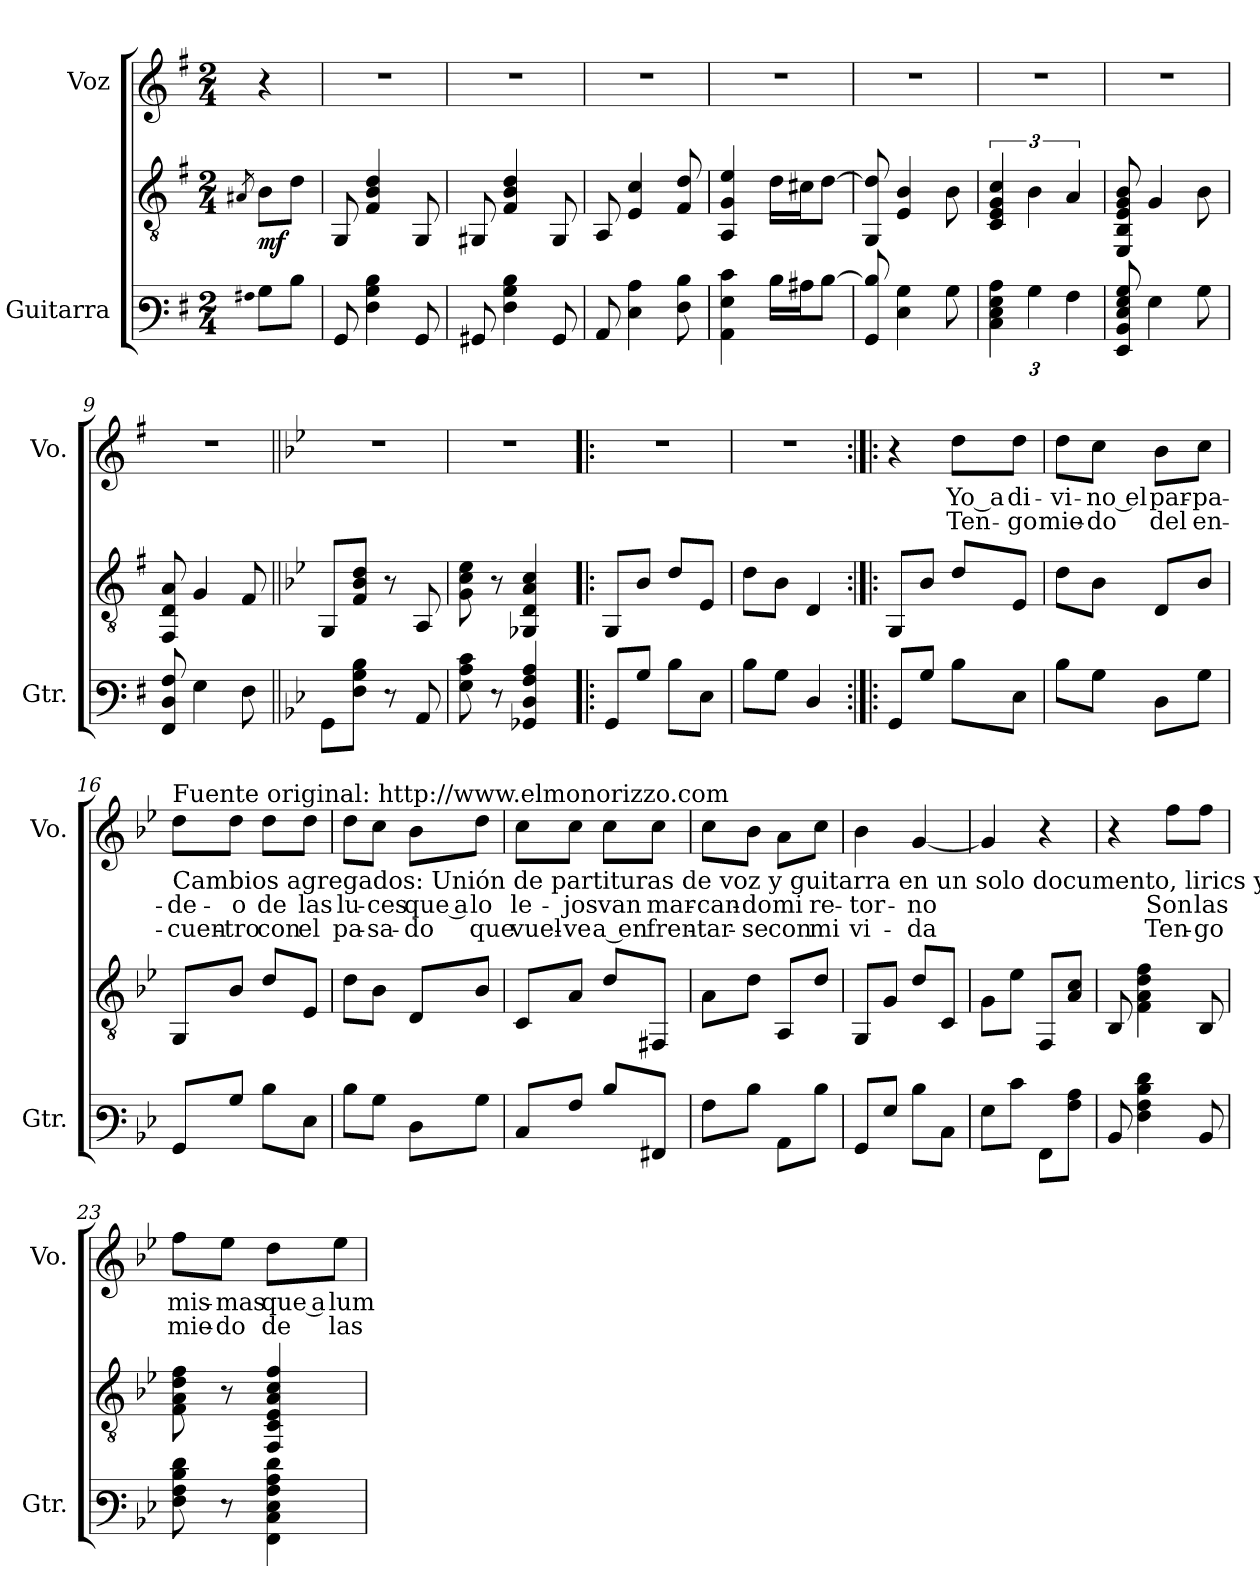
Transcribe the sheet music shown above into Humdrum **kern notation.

**kern	**kern	**dynam	**kern	**text	**text
*part2	*part2	*part2	*part1	*part1	*part1
*staff3	*staff2	*staff2/3	*staff1	*staff1	*staff1
*I"Guitarra	*	*	*I"Voz	*	*
*I'Gtr.	*	*	*I'Vo.	*	*
*stria6	*	*	*	*	*
*	*clefGv2	*	*clefG2	*	*
*k[f#]	*k[f#]	*	*k[f#]	*	*
*M2/4	*M2/4	*	*M2/4	*	*
=1	=1	=1	=1	=1	=1
qA#X	8qA#X/	.	.	.	.
!	!	!LO:DY:b	!	!	!
8BL	8B\L	mf	4r	.	.
8dJ	8d\J	.	.	.	.
=2	=2	=2	=2	=2	=2
8GG	8GG/	.	2r	.	.
4F# 4B 4d	4F#/ 4B/ 4d/	.	.	.	.
8GG	8GG/	.	.	.	.
=3	=3	=3	=3	=3	=3
8GG#	8GG#X/	.	2r	.	.
4F# 4B 4d	4F#/ 4B/ 4d/	.	.	.	.
8GG#	8GG#/	.	.	.	.
=4	=4	=4	=4	=4	=4
8AA	8AA/	.	2r	.	.
4E 4c	4E/ 4c/	.	.	.	.
8F# 8d	8F#/ 8d/	.	.	.	.
=5	=5	=5	=5	=5	=5
4AA 4G 4e	4AA/ 4G/ 4e/	.	2r	.	.
16dLL	16d\LL	.	.	.	.
16c#J	16c#X\J	.	.	.	.
[8dJ	[8d\J	.	.	.	.
=6	=6	=6	=6	=6	=6
8GG 8d]	8GG/ 8d/]	.	2r	.	.
4E 4B	4E/ 4B/	.	.	.	.
8B	8B\	.	.	.	.
=7	=7	=7	=7	=7	=7
*Xbrackettup	*	*	*	*	*
6C 6E 6G 6c	6C/ 6E/ 6G/ 6c/	.	2r	.	.
6B	6B\	.	.	.	.
6A	6A/	.	.	.	.
=8	=8	=8	=8	=8	=8
8EE 8BB 8E 8G 8B	8EE/ 8BB/ 8E/ 8G/ 8B/	.	2r	.	.
4G	4G/	.	.	.	.
8B	8B\	.	.	.	.
!!LO:LB:g=z
=9	=9	=9	=9	=9	=9
8FF# 8D 8A	8FF#/ 8D/ 8A/	.	2r	.	.
4G	4G/	.	.	.	.
8F#	8F#/	.	.	.	.
=10||	=10||	=10||	=10||	=10||	=10||
*k[b-e-]	*k[b-e-]	*	*k[b-e-]	*	*
8GGL	8GG/L	.	2r	.	.
8F\ 8B-\ 8d\J	8F/ 8B-/ 8d/J	.	.	.	.
8r	8r	.	.	.	.
8AA	8AA/	.	.	.	.
=11	=11	=11	=11	=11	=11
8G 8c 8e-	8G\ 8c\ 8e-\	.	2r	.	.
8r	8r	.	.	.	.
4GG- 4D 4A 4c	4GG-X/ 4D/ 4A/ 4c/	.	.	.	.
=12!|:	=12!|:	=12!|:	=12!|:	=12!|:	=12!|:
8GGL	8GG/L	.	2r	.	.
8B-J	8B-/J	.	.	.	.
8dL	8d/L	.	.	.	.
8E-J	8E-/J	.	.	.	.
=13	=13	=13	=13	=13	=13
8dL	8d\L	.	2r	.	.
8B-J	8B-\J	.	.	.	.
4D	4D/	.	.	.	.
=14:|!|:	=14:|!|:	=14:|!|:	=14:|!|:	=14:|!|:	=14:|!|:
8GGL	8GG/L	.	4r	.	.
8B-J	8B-/J	.	.	.	.
!	!	!	!	!LO:LY:b	!LO:LY:b
8dL	8d/L	.	8dd\L	Yo a	Ten-
!	!	!	!	!LO:LY:b	!LO:LY:b
8E-J	8E-/J	.	8dd\J	-di-	-go
=15	=15	=15	=15	=15	=15
!	!	!	!	!LO:LY:b	!LO:LY:b
8dL	8d\L	.	8dd\L	-vi-	mie-
!	!	!	!	!LO:LY:b	!LO:LY:b
8B-J	8B-\J	.	8cc\J	no el	-do
!	!	!	!	!LO:LY:b	!LO:LY:b
8DL	8D/L	.	8b-\L	par-	del
!	!	!	!	!LO:LY:b	!LO:LY:b
8B-J	8B-/J	.	8cc\J	-pa-	en-
!!LO:LB:g=z
=16	=16	=16	=16	=16	=16
!	!	!	!LO:TX:a:t=Fuente original&colon; http&colon;//www.elmonorizzo.com	!	!
!	!	!	!LO:TX:b:t=Cambios agregados&colon; Unión de partituras de voz y guitarra en un solo documento, lirics y repetición final	!	!
!	!	!	!	!LO:LY:b	!LO:LY:b
8GGL	8GG/L	.	8dd\L	-de-	-cuen-
!	!	!	!	!LO:LY:b	!LO:LY:b
8B-J	8B-/J	.	8dd\J	-o	-tro
!	!	!	!	!LO:LY:b	!LO:LY:b
8dL	8d/L	.	8dd\L	de	con
!	!	!	!	!LO:LY:b	!LO:LY:b
8E-J	8E-/J	.	8dd\J	las	el
=17	=17	=17	=17	=17	=17
!	!	!	!	!LO:LY:b	!LO:LY:b
8dL	8d\L	.	8dd\L	lu-	pa-
!	!	!	!	!LO:LY:b	!LO:LY:b
8B-J	8B-\J	.	8cc\J	-ces	-sa-
!	!	!	!	!LO:LY:b	!LO:LY:b
8DL	8D/L	.	8b-\L	que a	-do
!	!	!	!	!LO:LY:b	!LO:LY:b
8B-J	8B-/J	.	8dd\J	lo	que
=18	=18	=18	=18	=18	=18
!	!	!	!	!LO:LY:b	!LO:LY:b
8CL	8C/L	.	8cc\L	le-	vuel-
!	!	!	!	!LO:LY:b	!LO:LY:b
8AJ	8A/J	.	8cc\J	-jos	-ve
!	!	!	!	!LO:LY:b	!LO:LY:b
8dL	8d/L	.	8cc\L	van	a en
!	!	!	!	!LO:LY:b	!LO:LY:b
8FF#XJ	8FF#X/J	.	8cc\J	mar-	-fren-
=19	=19	=19	=19	=19	=19
!	!	!	!	!LO:LY:b	!LO:LY:b
8AL	8A\L	.	8cc\L	-can-	-tar-
!	!	!	!	!LO:LY:b	!LO:LY:b
8dJ	8d\J	.	8b-\J	-do	-se
!	!	!	!	!LO:LY:b	!LO:LY:b
8AAL	8AA/L	.	8a\L	mi	con
!	!	!	!	!LO:LY:b	!LO:LY:b
8dJ	8d/J	.	8cc\J	re-	mi
=20	=20	=20	=20	=20	=20
!	!	!	!	!LO:LY:b	!LO:LY:b
8GGL	8GG/L	.	4b-\	-tor-	vi-
8GJ	8G/J	.	.	.	.
!	!	!	!	!LO:LY:b	!LO:LY:b
8dL	8d/L	.	[4g/	-no	-da
8CJ	8C/J	.	.	.	.
=21	=21	=21	=21	=21	=21
8GL	8G\L	.	4g/]	.	.
8e-J	8e-\J	.	.	.	.
8FFL	8FF/L	.	4r	.	.
8A\ 8c\J	8A/ 8c/J	.	.	.	.
!!LO:PB:g=z
=22	=22	=22	=22	=22	=22
8BB-	8BB-/	.	4r	.	.
4F 4A 4d 4f	4F\ 4A\ 4d\ 4f\	.	.	.	.
!	!	!	!	!LO:LY:b	!LO:LY:b
.	.	.	8ff\L	Son	Ten-
!	!	!	!	!LO:LY:b	!LO:LY:b
8BB-	8BB-/	.	8ff\J	las	-go
=23	=23	=23	=23	=23	=23
!	!	!	!	!LO:LY:b	!LO:LY:b
8F 8A 8d 8f	8F\ 8A\ 8d\ 8f\	.	8ff\L	mis-	mie-
!	!	!	!	!LO:LY:b	!LO:LY:b
8r	8r	.	8ee-\J	-mas	-do
!	!	!	!	!LO:LY:b	!LO:LY:b
4FF 4C 4E- 4A 4c 4f	4FF/ 4C/ 4E-/ 4A/ 4c/ 4f/	.	8dd\L	que a	de
!	!	!	!	!LO:LY:b	!LO:LY:b
.	.	.	8ee-\J	-lum-	las
=	=	=	=	=	=
*-	*-	*-	*-	*-	*-
